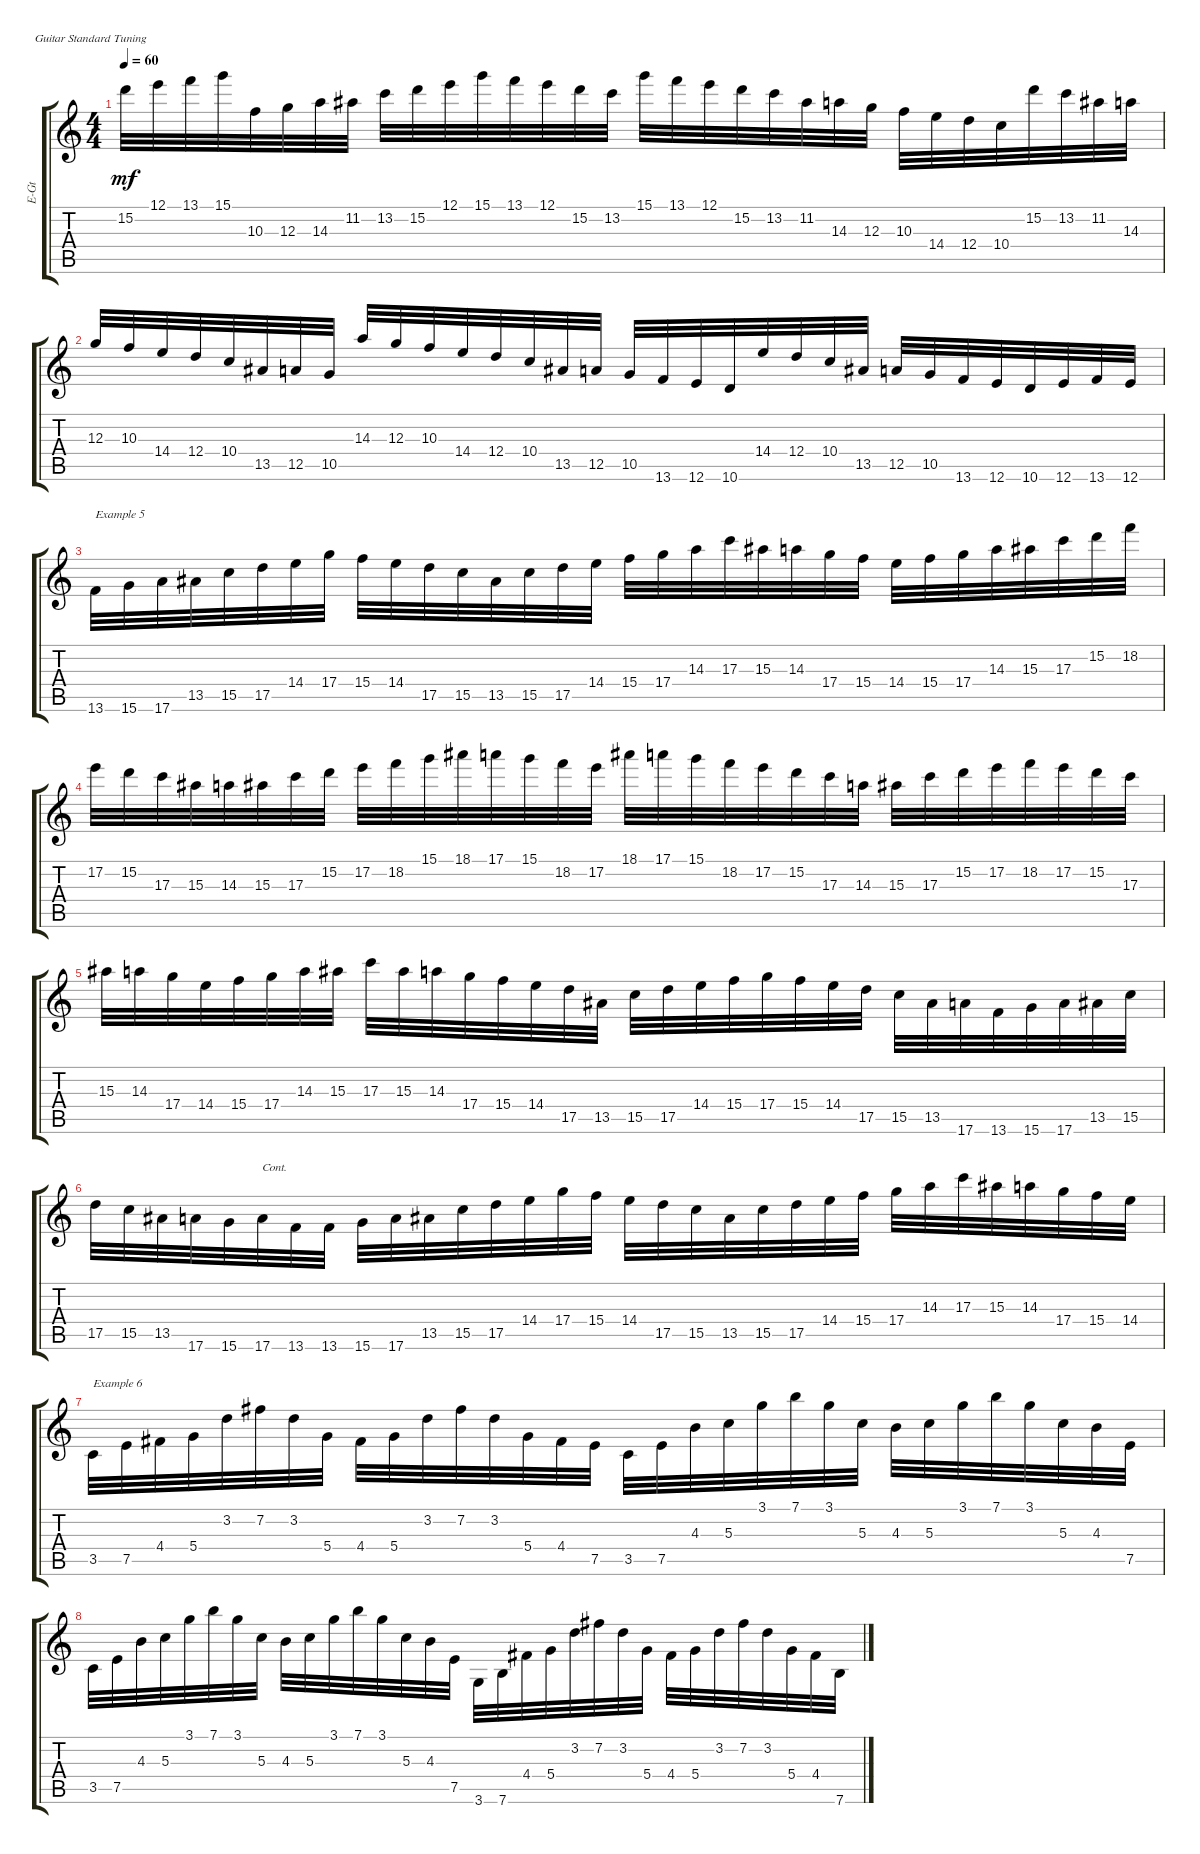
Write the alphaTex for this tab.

\defaultSystemsLayout 4
\bracketExtendMode groupsimilarinstruments
\otherSystemsTrackNameOrientation horizontal
\track ("Electric Guitar" "E-Gt") {instrument overdrivenguitar}
\staff {score tabs}
\tuning (E4 B3 G3 D3 A2 E2)
\ts (4 4)
\tempo 60
\clef g2
\ks aminor
15.2.32{dy mf beam Down} 12.1.32{beam Down} 13.1.32{beam Down} 15.1.32{beam Down} 10.3.32{beam Down} 12.3.32{beam Down} 14.3.32{beam Down} 11.2{acc #}.32{beam Down} 13.2.32{beam Down} 15.2.32{beam Down} 12.1.32{beam Down} 15.1.32{beam Down} 13.1.32{beam Down} 12.1.32{beam Down} 15.2.32{beam Down} 13.2.32{beam Down} 15.1.32{beam Down} 13.1.32{beam Down} 12.1.32{beam Down} 15.2.32{beam Down} 13.2.32{beam Down} 11.2{acc #}.32{beam Down} 14.3.32{beam Down} 12.3.32{beam Down} 10.3.32{beam Down} 14.4.32{beam Down} 12.4.32{beam Down} 10.4.32{beam Down} 15.2.32{beam Down} 13.2.32{beam Down} 11.2{acc #}.32{beam Down} 14.3.32{beam Down} |
12.3.32{beam Up} 10.3.32{beam Up} 14.4.32{beam Up} 12.4.32{beam Up} 10.4.32{beam Up} 13.5{acc #}.32{beam Up} 12.5.32{beam Up} 10.5.32{beam Up} 14.3.32{beam Up} 12.3.32{beam Up} 10.3.32{beam Up} 14.4.32{beam Up} 12.4.32{beam Up} 10.4.32{beam Up} 13.5{acc #}.32{beam Up} 12.5.32{beam Up} 10.5.32{beam Up} 13.6.32{beam Up} 12.6.32{beam Up} 10.6.32{beam Up} 14.4.32{beam Up} 12.4.32{beam Up} 10.4.32{beam Up} 13.5{acc #}.32{beam Up} 12.5.32{beam Up} 10.5.32{beam Up} 13.6.32{beam Up} 12.6.32{beam Up} 10.6.32{beam Up} 12.6.32{beam Up} 13.6.32{beam Up} 12.6.32{beam Up} |
13.6.32{txt "Example 5" beam Down} 15.6.32{beam Down} 17.6.32{beam Down} 13.5{acc #}.32{beam Down} 15.5.32{beam Down} 17.5.32{beam Down} 14.4.32{beam Down} 17.4.32{beam Down} 15.4.32{beam Down} 14.4.32{beam Down} 17.5.32{beam Down} 15.5.32{beam Down} 13.5{acc #}.32{beam Down} 15.5.32{beam Down} 17.5.32{beam Down} 14.4.32{beam Down} 15.4.32{beam Down} 17.4.32{beam Down} 14.3.32{beam Down} 17.3.32{beam Down} 15.3{acc #}.32{beam Down} 14.3.32{beam Down} 17.4.32{beam Down} 15.4.32{beam Down} 14.4.32{beam Down} 15.4.32{beam Down} 17.4.32{beam Down} 14.3.32{beam Down} 15.3{acc #}.32{beam Down} 17.3.32{beam Down} 15.2.32{beam Down} 18.2.32{beam Down} |
17.2.32{beam Down} 15.2.32{beam Down} 17.3.32{beam Down} 15.3{acc #}.32{beam Down} 14.3.32{beam Down} 15.3{acc #}.32{beam Down} 17.3.32{beam Down} 15.2.32{beam Down} 17.2.32{beam Down} 18.2.32{beam Down} 15.1.32{beam Down} 18.1{acc #}.32{beam Down} 17.1.32{beam Down} 15.1.32{beam Down} 18.2.32{beam Down} 17.2.32{beam Down} 18.1{acc #}.32{beam Down} 17.1.32{beam Down} 15.1.32{beam Down} 18.2.32{beam Down} 17.2.32{beam Down} 15.2.32{beam Down} 17.3.32{beam Down} 14.3.32{beam Down} 15.3{acc #}.32{beam Down} 17.3.32{beam Down} 15.2.32{beam Down} 17.2.32{beam Down} 18.2.32{beam Down} 17.2.32{beam Down} 15.2.32{beam Down} 17.3.32{beam Down} |
15.3{acc #}.32{beam Down} 14.3.32{beam Down} 17.4.32{beam Down} 14.4.32{beam Down} 15.4.32{beam Down} 17.4.32{beam Down} 14.3.32{beam Down} 15.3{acc #}.32{beam Down} 17.3.32{beam Down} 15.3{acc #}.32{beam Down} 14.3.32{beam Down} 17.4.32{beam Down} 15.4.32{beam Down} 14.4.32{beam Down} 17.5.32{beam Down} 13.5{acc #}.32{beam Down} 15.5.32{beam Down} 17.5.32{beam Down} 14.4.32{beam Down} 15.4.32{beam Down} 17.4.32{beam Down} 15.4.32{beam Down} 14.4.32{beam Down} 17.5.32{beam Down} 15.5.32{beam Down} 13.5{acc #}.32{beam Down} 17.6.32{beam Down} 13.6.32{beam Down} 15.6.32{beam Down} 17.6.32{beam Down} 13.5{acc #}.32{beam Down} 15.5.32{beam Down} |
17.5.32{beam Down} 15.5.32{beam Down} 13.5{acc #}.32{beam Down} 17.6.32{beam Down} 15.6.32{beam Down} 17.6.32{txt "Cont." beam Down} 13.6.32{beam Down} 13.6.32{beam Down} 15.6.32{beam Down} 17.6.32{beam Down} 13.5{acc #}.32{beam Down} 15.5.32{beam Down} 17.5.32{beam Down} 14.4.32{beam Down} 17.4.32{beam Down} 15.4.32{beam Down} 14.4.32{beam Down} 17.5.32{beam Down} 15.5.32{beam Down} 13.5{acc #}.32{beam Down} 15.5.32{beam Down} 17.5.32{beam Down} 14.4.32{beam Down} 15.4.32{beam Down} 17.4.32{beam Down} 14.3.32{beam Down} 17.3.32{beam Down} 15.3{acc #}.32{beam Down} 14.3.32{beam Down} 17.4.32{beam Down} 15.4.32{beam Down} 14.4.32{beam Down} |
3.5.32{txt "Example 6" beam Down} 7.5.32{beam Down} 4.4{acc #}.32{beam Down} 5.4.32{beam Down} 3.2.32{beam Down} 7.2{acc #}.32{beam Down} 3.2.32{beam Down} 5.4.32{beam Down} 4.4{acc #}.32{beam Down} 5.4.32{beam Down} 3.2.32{beam Down} 7.2{acc #}.32{beam Down} 3.2.32{beam Down} 5.4.32{beam Down} 4.4{acc #}.32{beam Down} 7.5.32{beam Down} 3.5.32{beam Down} 7.5.32{beam Down} 4.3.32{beam Down} 5.3.32{beam Down} 3.1.32{beam Down} 7.1.32{beam Down} 3.1.32{beam Down} 5.3.32{beam Down} 4.3.32{beam Down} 5.3.32{beam Down} 3.1.32{beam Down} 7.1.32{beam Down} 3.1.32{beam Down} 5.3.32{beam Down} 4.3.32{beam Down} 7.5.32{beam Down} |
3.5.32{beam Down} 7.5.32{beam Down} 4.3.32{beam Down} 5.3.32{beam Down} 3.1.32{beam Down} 7.1.32{beam Down} 3.1.32{beam Down} 5.3.32{beam Down} 4.3.32{beam Down} 5.3.32{beam Down} 3.1.32{beam Down} 7.1.32{beam Down} 3.1.32{beam Down} 5.3.32{beam Down} 4.3.32{beam Down} 7.5.32{beam Down} 3.6.32{beam Down} 7.6.32{beam Down} 4.4{acc #}.32{beam Down} 5.4.32{beam Down} 3.2.32{beam Down} 7.2{acc #}.32{beam Down} 3.2.32{beam Down} 5.4.32{beam Down} 4.4{acc #}.32{beam Down} 5.4.32{beam Down} 3.2.32{beam Down} 7.2{acc #}.32{beam Down} 3.2.32{beam Down} 5.4.32{beam Down} 4.4{acc #}.32{beam Down} 7.6.32{beam Down}
